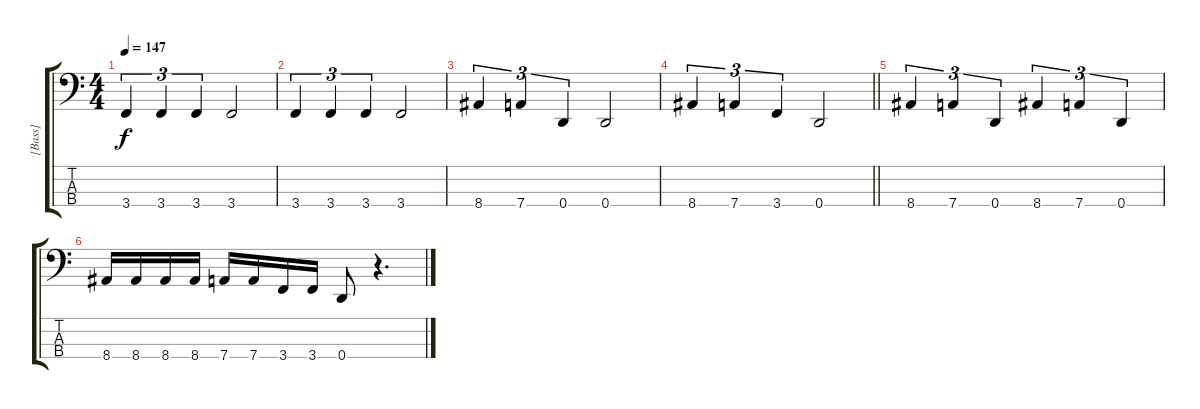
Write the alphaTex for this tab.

\track ("[Bass]" "[Bass]") {instrument electricbassfinger}
\staff {score tabs}
\tuning (G2 D2 A1 D1) {hide}
\ts (4 4)
\tempo 147
\clef f4
\ks c
3.4.4{tu (3 2) dy f} 3.4.4{tu (3 2)} 3.4.4{tu (3 2)} 3.4.2 |
3.4.4{tu (3 2)} 3.4.4{tu (3 2)} 3.4.4{tu (3 2)} 3.4.2 |
8.4.4{tu (3 2)} 7.4.4{tu (3 2)} 0.4.4{tu (3 2)} 0.4.2 |
\barLineRight lightlight
8.4.4{tu (3 2)} 7.4.4{tu (3 2)} 3.4.4{tu (3 2)} 0.4.2 |
8.4.4{tu (3 2)} 7.4.4{tu (3 2)} 0.4.4{tu (3 2)} 8.4.4{tu (3 2)} 7.4.4{tu (3 2)} 0.4.4{tu (3 2)} |
8.4.16 8.4.16 8.4.16 8.4.16 7.4.16 7.4.16 3.4.16 3.4.16 0.4.8 r.4{d}
